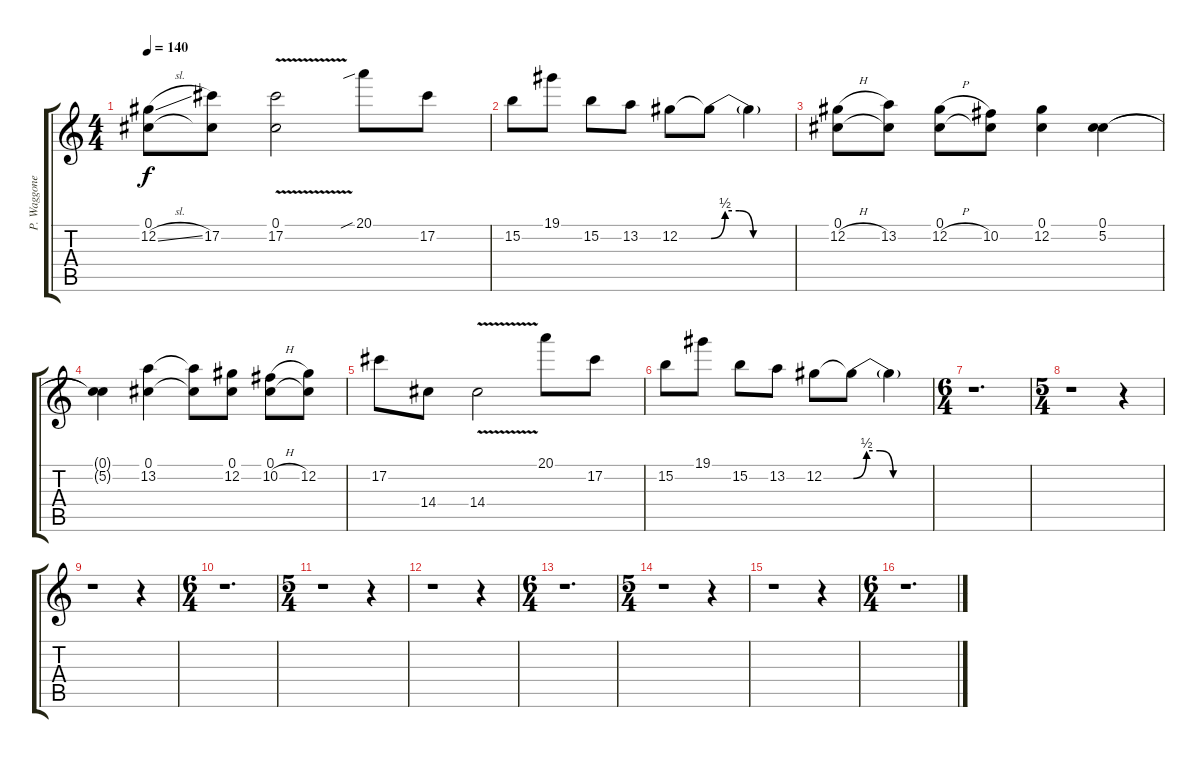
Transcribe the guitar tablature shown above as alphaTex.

\track ("P. Waggoner Lead Gtr." "P. Waggone") {instrument distortionguitar}
\staff {score tabs}
\tuning (Db4 Ab3 E3 B2 Gb2 Db2) {hide}
\ts (4 4)
\tempo 140
\clef g2
\ks c
(0.1 12.2{sl}).8{dy f} (0.1{t} 17.2).8 (0.1 17.2{v}).2 20.1{sib}.8 17.2.8 |
15.2.8 19.1.8 15.2.8 13.2.8 12.2.8 12.2{be (custom 0 0 10 2 20 2 30 0 60 0) t}.8 12.2{t}.4 |
(0.1 12.2{h}).8 (0.1{t} 13.2).8 (0.1 12.2{h}).8 (0.1{t} 10.2).8 (0.1 12.2).4 (0.1 5.2).4 |
(0.1{t} 5.2{t}).4 (0.1 13.2).4 (0.1{t} 13.2{t}).8 (0.1 12.2).8 (0.1 10.2{h}).8 (0.1{t} 12.2).8 |
17.2.8 14.4.8 14.4{v}.2 20.1.8 17.2.8 |
15.2.8 19.1.8 15.2.8 13.2.8 12.2.8 12.2{be (custom 0 0 10 2 20 2 30 0 60 0) t}.8 12.2{t}.4 |
\ts (6 4)
r.1{d} |
\ts (5 4)
r.1 r.4 |
r.1 r.4 |
\ts (6 4)
r.1{d} |
\ts (5 4)
r.1 r.4 |
r.1 r.4 |
\ts (6 4)
r.1{d} |
\ts (5 4)
r.1 r.4 |
r.1 r.4 |
\ts (6 4)
r.1{d}
